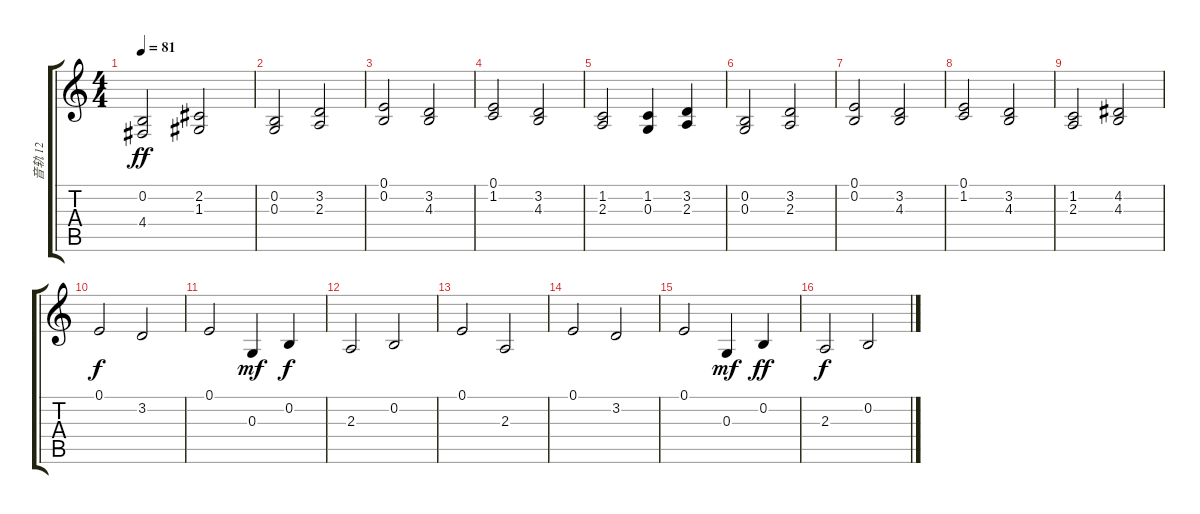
\track ("音轨 12" "音轨 12") {instrument stringensemble1}
\staff {score tabs}
\tuning (E4 B3 G3 D3 A2 E2) {hide}
\ts (4 4)
\tempo 81
\clef g2
\ks c
(0.2 4.4).2{dy ff} (2.2 1.3).2 |
(0.2 0.3).2 (3.2 2.3).2 |
(0.1 0.2).2 (3.2 4.3).2 |
(0.1 1.2).2 (3.2 4.3).2 |
(1.2 2.3).2 (1.2 0.3).4 (3.2 2.3).4 |
(0.2 0.3).2 (3.2 2.3).2 |
(0.1 0.2).2 (3.2 4.3).2 |
(0.1 1.2).2 (3.2 4.3).2 |
(1.2 2.3).2 (4.2 4.3).2 |
0.1.2{dy f} 3.2.2 |
0.1.2 0.3.4{dy mf} 0.2.4{dy f} |
2.3.2 0.2.2 |
0.1.2 2.3.2 |
0.1.2 3.2.2 |
0.1.2 0.3.4{dy mf} 0.2.4{dy ff} |
2.3.2{dy f} 0.2.2
